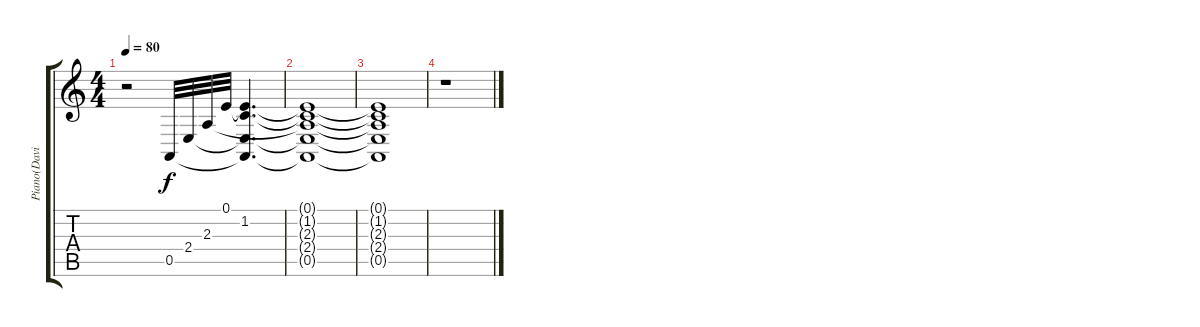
\track ("Piano(Davies)" "Piano(Davi") {instrument acousticgrandpiano}
\staff {score tabs}
\tuning (E4 B3 G3 D3 A2 E2) {hide}
\ts (4 4)
\tempo 80
\clef g2
\ks c
r.2{dy f} 0.5.32 2.4.32 2.3.32 0.1.32 (0.1{t} 1.2 2.4{t} 0.5{t}).4{d} |
(0.1{t} 1.2{t} 2.3{t} 2.4{t} 0.5{t}).1 |
(0.1{t} 1.2{t} 2.3{t} 2.4{t} 0.5{t}).1 |
r.1
